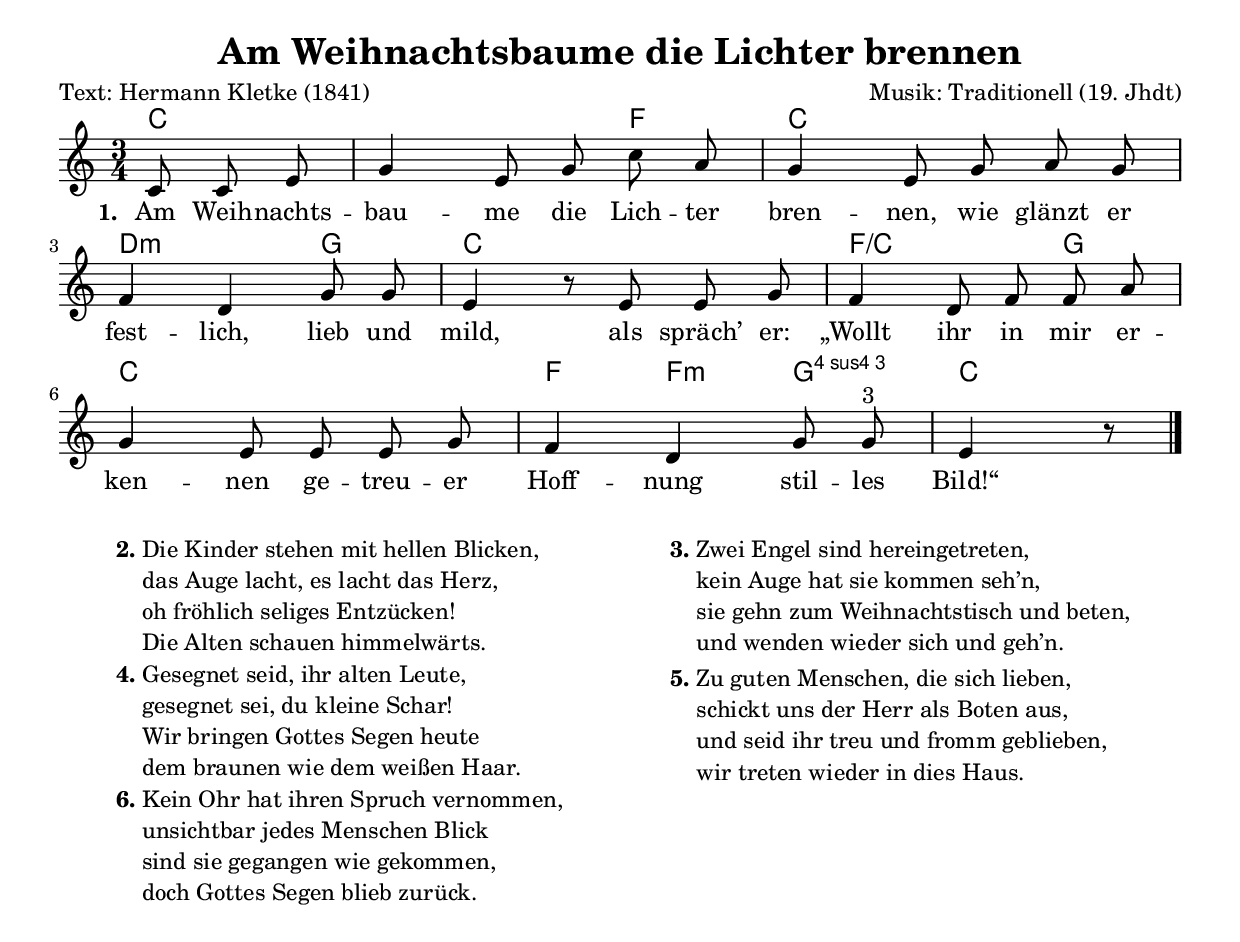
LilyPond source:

\version "2.12.3"

\include "default.ly"

\header {
  title = "Am Weihnachtsbaume die Lichter brennen"
  composer="Musik: Traditionell (19. Jhdt)"
  poet="Text: Hermann Kletke (1841)"
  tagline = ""
  id = "64236f309e294fb6cea9ebddb6bac31218c78f62"
}


Melodie=\relative c' {
    c8 c8 e8 | g4 e8 g c a | % 1
    g4 e8 g a g \break | % 2
    f4 d g8 g | % 3
    e4 r8 e e g | % 4
    f4 d8 f f a \break | % 5
    g4 e8 e e g | % 6
    f4 d g8 g ^\markup {\upright  "3"}      | % 7
    e4 r8 \bar "|." 
}


Akkorde= \chordmode {
    c2.. f4 c2. d2:m g4 c2. f2/c g4 c2. f4 f4:m g4:4 c4
}

Text=\lyricmode {
    \set stanza = " 1. " Am Weih -- nachts -- bau -- me  die Lich -- ter  bren -- nen,  wie glänzt er fest -- lich,  lieb und mild,
    als spräch’ er: „Wollt ihr in mir er -- ken -- nen  ge -- treu -- er  Hoff -- nung  stil -- les  Bild!“
}


\score{
  <<
    \new ChordNames {\Akkorde}
    \new Voice = "Melodie" {
    \autoBeamOff
    \clef treble
    %staffkeysig
    \key c \major
    %bartimesig:
    \time 3/4
    \partial 8*3
    \Melodie
    }
    \new Lyrics = Strophe \lyricsto Melodie \Text
  >>
  \layout{}
  \midi{}
}


\markup {
  \fill-line {
    \hspace #0.1
    \column {
      \line {
        \bold "2."
        \column {
"Die Kinder stehen mit hellen Blicken,"
"das Auge lacht, es lacht das Herz,"
"oh fröhlich seliges Entzücken!"
"Die Alten schauen himmelwärts."
        }
      }
      \hspace #0.1
      \line {
        \bold "4."
        \column {
"Gesegnet seid, ihr alten Leute,"
"gesegnet sei, du kleine Schar!"
"Wir bringen Gottes Segen heute"
"dem braunen wie dem weißen Haar."
        }
      }
      \hspace #0.1
      \line {
        \bold "6."
        \column {
"Kein Ohr hat ihren Spruch vernommen,"
"unsichtbar jedes Menschen Blick"
"sind sie gegangen wie gekommen,"
"doch Gottes Segen blieb zurück."
        }
      }
    }
    \hspace #0.1
    \column {
      \line {
        \bold "3."
        \column {
"Zwei Engel sind hereingetreten,"
"kein Auge hat sie kommen seh’n,"
"sie gehn zum Weihnachtstisch und beten,"
"und wenden wieder sich und geh’n."
        }
      }
      \hspace #0.1
      \line {
        \bold "5."
        \column {
"Zu guten Menschen, die sich lieben,"
"schickt uns der Herr als Boten aus,"
"und seid ihr treu und fromm geblieben,"
"wir treten wieder in dies Haus."
        }
      }
    }
    \hspace #0.1
  }
}

% some settings % vim: sw=2 et
